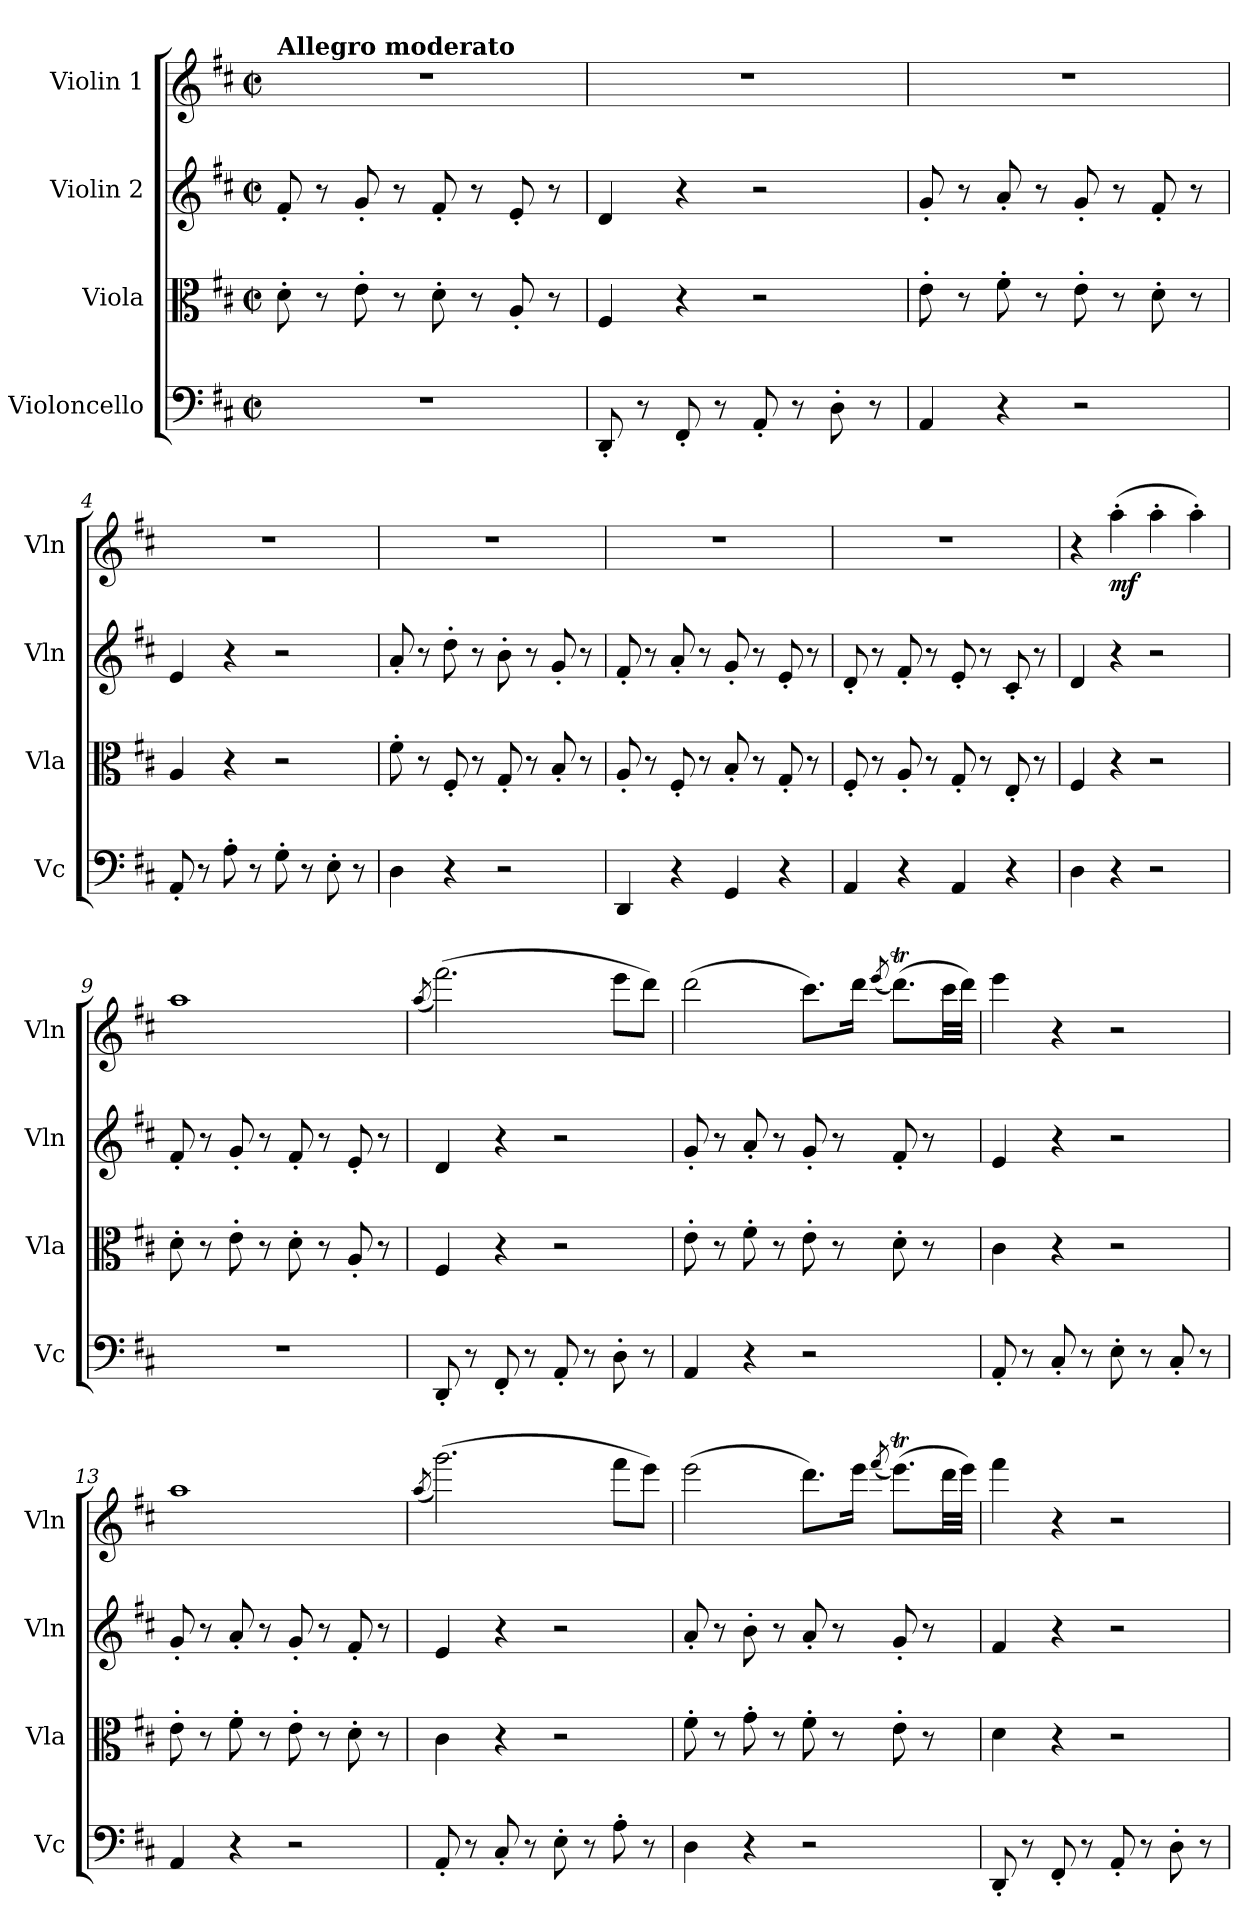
**kern	**dynam	**kern	**dynam	**kern	**dynam	**kern	**dynam
*part4	*part4	*part3	*part3	*part2	*part2	*part1	*part1
*staff4	*staff4	*staff3	*staff3	*staff2	*staff2	*staff1	*staff1
*I"Violoncello	*	*I"Viola	*	*I"Violin 2	*	*I"Violin 1	*
*I'Vc	*	*I'Vla	*	*I'Vln	*	*I'Vln	*
*clefF4	*	*clefC3	*	*clefG2	*	*clefG2	*
*k[f#c#]	*	*k[f#c#]	*	*k[f#c#]	*	*k[f#c#]	*
*M2/2	*	*M2/2	*	*M2/2	*	*M2/2	*
*met(c|)	*	*met(c|)	*	*met(c|)	*	*met(c|)	*
=1	=1	=1	=1	=1	=1	=1	=1
!	!	!	!	!	!	!LO:TX:a:B:t=Allegro moderato	!
!	!	!	!LO:DY:b	!	!LO:DY:b	!	!
1r	.	8d'\	other-dynamics	8f#'/	other-dynamics	1r	.
.	.	8r	.	8r	.	.	.
.	.	8e'\	.	8g'/	.	.	.
.	.	8r	.	8r	.	.	.
.	.	8d'\	.	8f#'/	.	.	.
.	.	8r	.	8r	.	.	.
.	.	8A'/	.	8e'/	.	.	.
.	.	8r	.	8r	.	.	.
=2	=2	=2	=2	=2	=2	=2	=2
!	!LO:DY:b	!	!	!	!	!	!
8DD'/	other-dynamics	4F#/	.	4d/	.	1r	.
8r	.	.	.	.	.	.	.
8FF#'/	.	4r	.	4r	.	.	.
8r	.	.	.	.	.	.	.
8AA'/	.	2r	.	2r	.	.	.
8r	.	.	.	.	.	.	.
8D'\	.	.	.	.	.	.	.
8r	.	.	.	.	.	.	.
=3	=3	=3	=3	=3	=3	=3	=3
4AA/	.	8e'\	.	8g'/	.	1r	.
.	.	8r	.	8r	.	.	.
4r	.	8f#'\	.	8a'/	.	.	.
.	.	8r	.	8r	.	.	.
2r	.	8e'\	.	8g'/	.	.	.
.	.	8r	.	8r	.	.	.
.	.	8d'\	.	8f#'/	.	.	.
.	.	8r	.	8r	.	.	.
=4	=4	=4	=4	=4	=4	=4	=4
8AA'/	.	4A/	.	4e/	.	1r	.
8r	.	.	.	.	.	.	.
8A'\	.	4r	.	4r	.	.	.
8r	.	.	.	.	.	.	.
8G'\	.	2r	.	2r	.	.	.
8r	.	.	.	.	.	.	.
8E'\	.	.	.	.	.	.	.
8r	.	.	.	.	.	.	.
!!LO:LB:g=z
=5	=5	=5	=5	=5	=5	=5	=5
4D\	.	8f#'\	.	8a'/	.	1r	.
.	.	8r	.	8r	.	.	.
4r	.	8F#'/	.	8dd'\	.	.	.
.	.	8r	.	8r	.	.	.
2r	.	8G'/	.	8b'\	.	.	.
.	.	8r	.	8r	.	.	.
.	.	8B'/	.	8g'/	.	.	.
.	.	8r	.	8r	.	.	.
=6	=6	=6	=6	=6	=6	=6	=6
4DD/	.	8A'/	.	8f#'/	.	1r	.
.	.	8r	.	8r	.	.	.
4r	.	8F#'/	.	8a'/	.	.	.
.	.	8r	.	8r	.	.	.
4GG/	.	8B'/	.	8g'/	.	.	.
.	.	8r	.	8r	.	.	.
4r	.	8G'/	.	8e'/	.	.	.
.	.	8r	.	8r	.	.	.
=7	=7	=7	=7	=7	=7	=7	=7
4AA/	.	8F#'/	.	8d'/	.	1r	.
.	.	8r	.	8r	.	.	.
4r	.	8A'/	.	8f#'/	.	.	.
.	.	8r	.	8r	.	.	.
4AA/	.	8G'/	.	8e'/	.	.	.
.	.	8r	.	8r	.	.	.
4r	.	8E'/	.	8c#'/	.	.	.
.	.	8r	.	8r	.	.	.
=8	=8	=8	=8	=8	=8	=8	=8
4D\	.	4F#/	.	4d/	.	4r	.
!	!	!	!	!	!	!	!LO:DY:b
4r	.	4r	.	4r	.	(>4aa'\	mf
2r	.	2r	.	2r	.	4aa'\	.
.	.	.	.	.	.	4aa'\)	.
=9	=9	=9	=9	=9	=9	=9	=9
1r	.	8d'\	.	8f#'/	.	1aa	.
.	.	8r	.	8r	.	.	.
.	.	8e'\	.	8g'/	.	.	.
.	.	8r	.	8r	.	.	.
.	.	8d'\	.	8f#'/	.	.	.
.	.	8r	.	8r	.	.	.
.	.	8A'/	.	8e'/	.	.	.
.	.	8r	.	8r	.	.	.
!!LO:LB:g=z
=10	=10	=10	=10	=10	=10	=10	=10
.	.	.	.	.	.	(<8qaa/	.
8DD'/	.	4F#/	.	4d/	.	(>2.fff#\)	.
8r	.	.	.	.	.	.	.
8FF#'/	.	4r	.	4r	.	.	.
8r	.	.	.	.	.	.	.
8AA'/	.	2r	.	2r	.	.	.
8r	.	.	.	.	.	.	.
8D'\	.	.	.	.	.	8eee\L	.
8r	.	.	.	.	.	8ddd\J)	.
=11	=11	=11	=11	=11	=11	=11	=11
4AA/	.	8e'\	.	8g'/	.	(>2ddd\	.
.	.	8r	.	8r	.	.	.
4r	.	8f#'\	.	8a'/	.	.	.
.	.	8r	.	8r	.	.	.
2r	.	8e'\	.	8g'/	.	8.ccc#\L)	.
.	.	8r	.	8r	.	.	.
.	.	.	.	.	.	16ddd\Jk	.
.	.	.	.	.	.	(<8qeee/	.
.	.	8d'\	.	8f#'/	.	(>8.dddT\L)	.
.	.	8r	.	8r	.	.	.
.	.	.	.	.	.	32ccc#\LL	.
.	.	.	.	.	.	32ddd\JJJ)	.
=12	=12	=12	=12	=12	=12	=12	=12
8AA'/	.	4c#\	.	4e/	.	4eee\	.
8r	.	.	.	.	.	.	.
8C#'/	.	4r	.	4r	.	4r	.
8r	.	.	.	.	.	.	.
8E'\	.	2r	.	2r	.	2r	.
8r	.	.	.	.	.	.	.
8C#'/	.	.	.	.	.	.	.
8r	.	.	.	.	.	.	.
=13	=13	=13	=13	=13	=13	=13	=13
4AA/	.	8e'\	.	8g'/	.	1aa	.
.	.	8r	.	8r	.	.	.
4r	.	8f#'\	.	8a'/	.	.	.
.	.	8r	.	8r	.	.	.
2r	.	8e'\	.	8g'/	.	.	.
.	.	8r	.	8r	.	.	.
.	.	8d'\	.	8f#'/	.	.	.
.	.	8r	.	8r	.	.	.
=14	=14	=14	=14	=14	=14	=14	=14
.	.	.	.	.	.	(<8qaa/	.
8AA'/	.	4c#\	.	4e/	.	(>2.ggg\)	.
8r	.	.	.	.	.	.	.
8C#'/	.	4r	.	4r	.	.	.
8r	.	.	.	.	.	.	.
8E'\	.	2r	.	2r	.	.	.
8r	.	.	.	.	.	.	.
8A'\	.	.	.	.	.	8fff#\L	.
8r	.	.	.	.	.	8eee\J)	.
!!LO:PB:g=z
=15	=15	=15	=15	=15	=15	=15	=15
4D\	.	8f#'\	.	8a'/	.	(>2eee\	.
.	.	8r	.	8r	.	.	.
4r	.	8g'\	.	8b'\	.	.	.
.	.	8r	.	8r	.	.	.
2r	.	8f#'\	.	8a'/	.	8.ddd\L)	.
.	.	8r	.	8r	.	.	.
.	.	.	.	.	.	16eee\Jk	.
.	.	.	.	.	.	(<8qfff#/	.
.	.	8e'\	.	8g'/	.	(>8.eeeT\L)	.
.	.	8r	.	8r	.	.	.
.	.	.	.	.	.	32ddd\LL	.
.	.	.	.	.	.	32eee\JJJ)	.
=16	=16	=16	=16	=16	=16	=16	=16
8DD'/	.	4d\	.	4f#/	.	4fff#\	.
8r	.	.	.	.	.	.	.
8FF#'/	.	4r	.	4r	.	4r	.
8r	.	.	.	.	.	.	.
8AA'/	.	2r	.	2r	.	2r	.
8r	.	.	.	.	.	.	.
8D'\	.	.	.	.	.	.	.
8r	.	.	.	.	.	.	.
=	=	=	=	=	=	=	=
*-	*-	*-	*-	*-	*-	*-	*-
